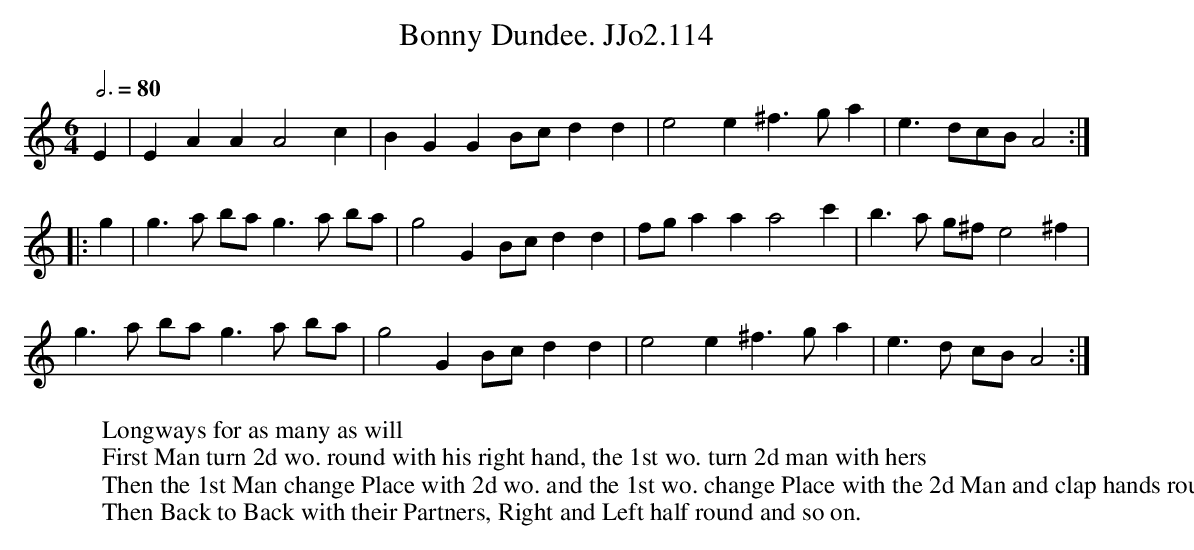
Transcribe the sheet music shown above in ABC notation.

X:1
T:Bonny Dundee. JJo2.114
W:Longways for as many as will
M:6/4
L:1/4
Q:3/4=80
K:Am
E | EAA A2c | BGG B/c/dd | e2e ^f>ga | e>dc/B/ A2 :|
|: g | g>a b/a/g>a b/a/ | g2 G B/c/dd | f/g/aa a2c' | b>a g/^f/ e2 ^f |
g>a b/a/g>a b/a/ | g2 G B/c/dd | e2 e ^f>ga | e>d c/B/ A2 :|
W:First Man turn 2d wo. round with his right hand, the 1st wo. turn 2d man with hers
W:Then the 1st Man change Place with 2d wo. and the 1st wo. change Place with the 2d Man and clap hands round
W:Then Back to Back with their Partners, Right and Left half round and so on.
